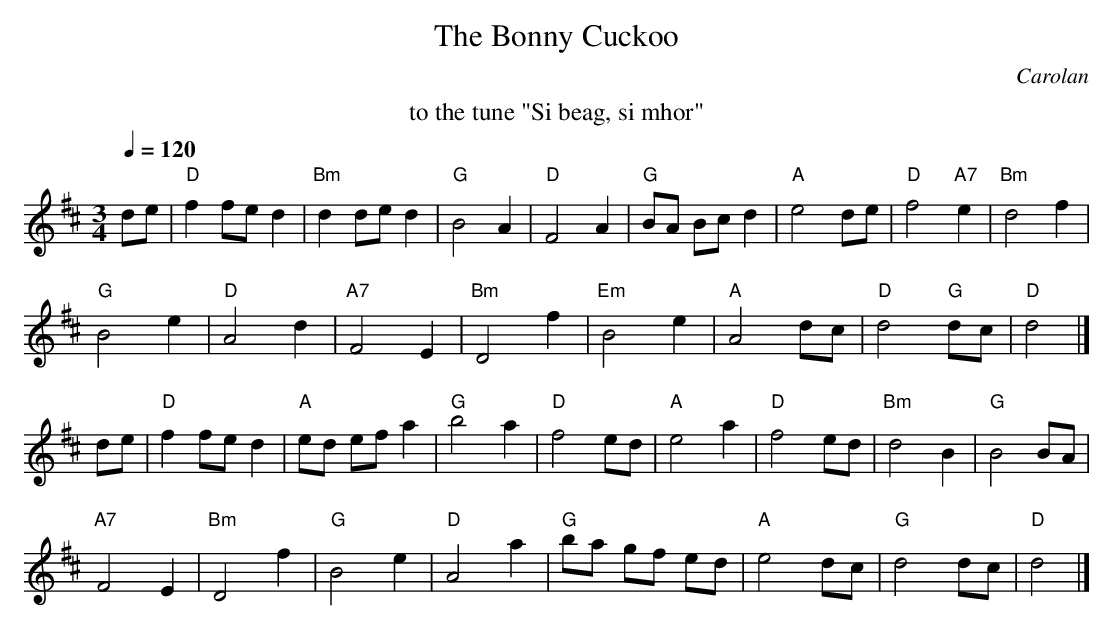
X:1
T:The Bonny Cuckoo
C:Carolan
Q:1/4=120
M:3/4
L:1/8
K:D
%%center to the tune "Si beag, si mhor"
de | "D"f2 fe d2 | "Bm"d2 de d2 | "G"B4 A2 | "D"F4 A2 | "G"BA Bc d2 | "A"e4 de | "D"f4 "A7"e2 | "Bm"d4 f2 |
"G"B4 e2 | "D"A4 d2 | "A7"F4 E2 | "Bm"D4 f2 | "Em"B4 e2 | "A"A4 dc | "D"d4 "G"dc | "D"d4 |]
de | "D"f2 fe d2 | "A"ed ef a2 | "G"b4 a2 | "D"f4 ed | "A"e4 a2 | "D"f4 ed | "Bm"d4 B2 | "G"B4 BA |
"A7"F4 E2 | "Bm"D4 f2 | "G"B4 e2 | "D"A4 a2 | "G"ba gf ed | "A"e4 dc | "G"d4 dc | "D"d4 |]
